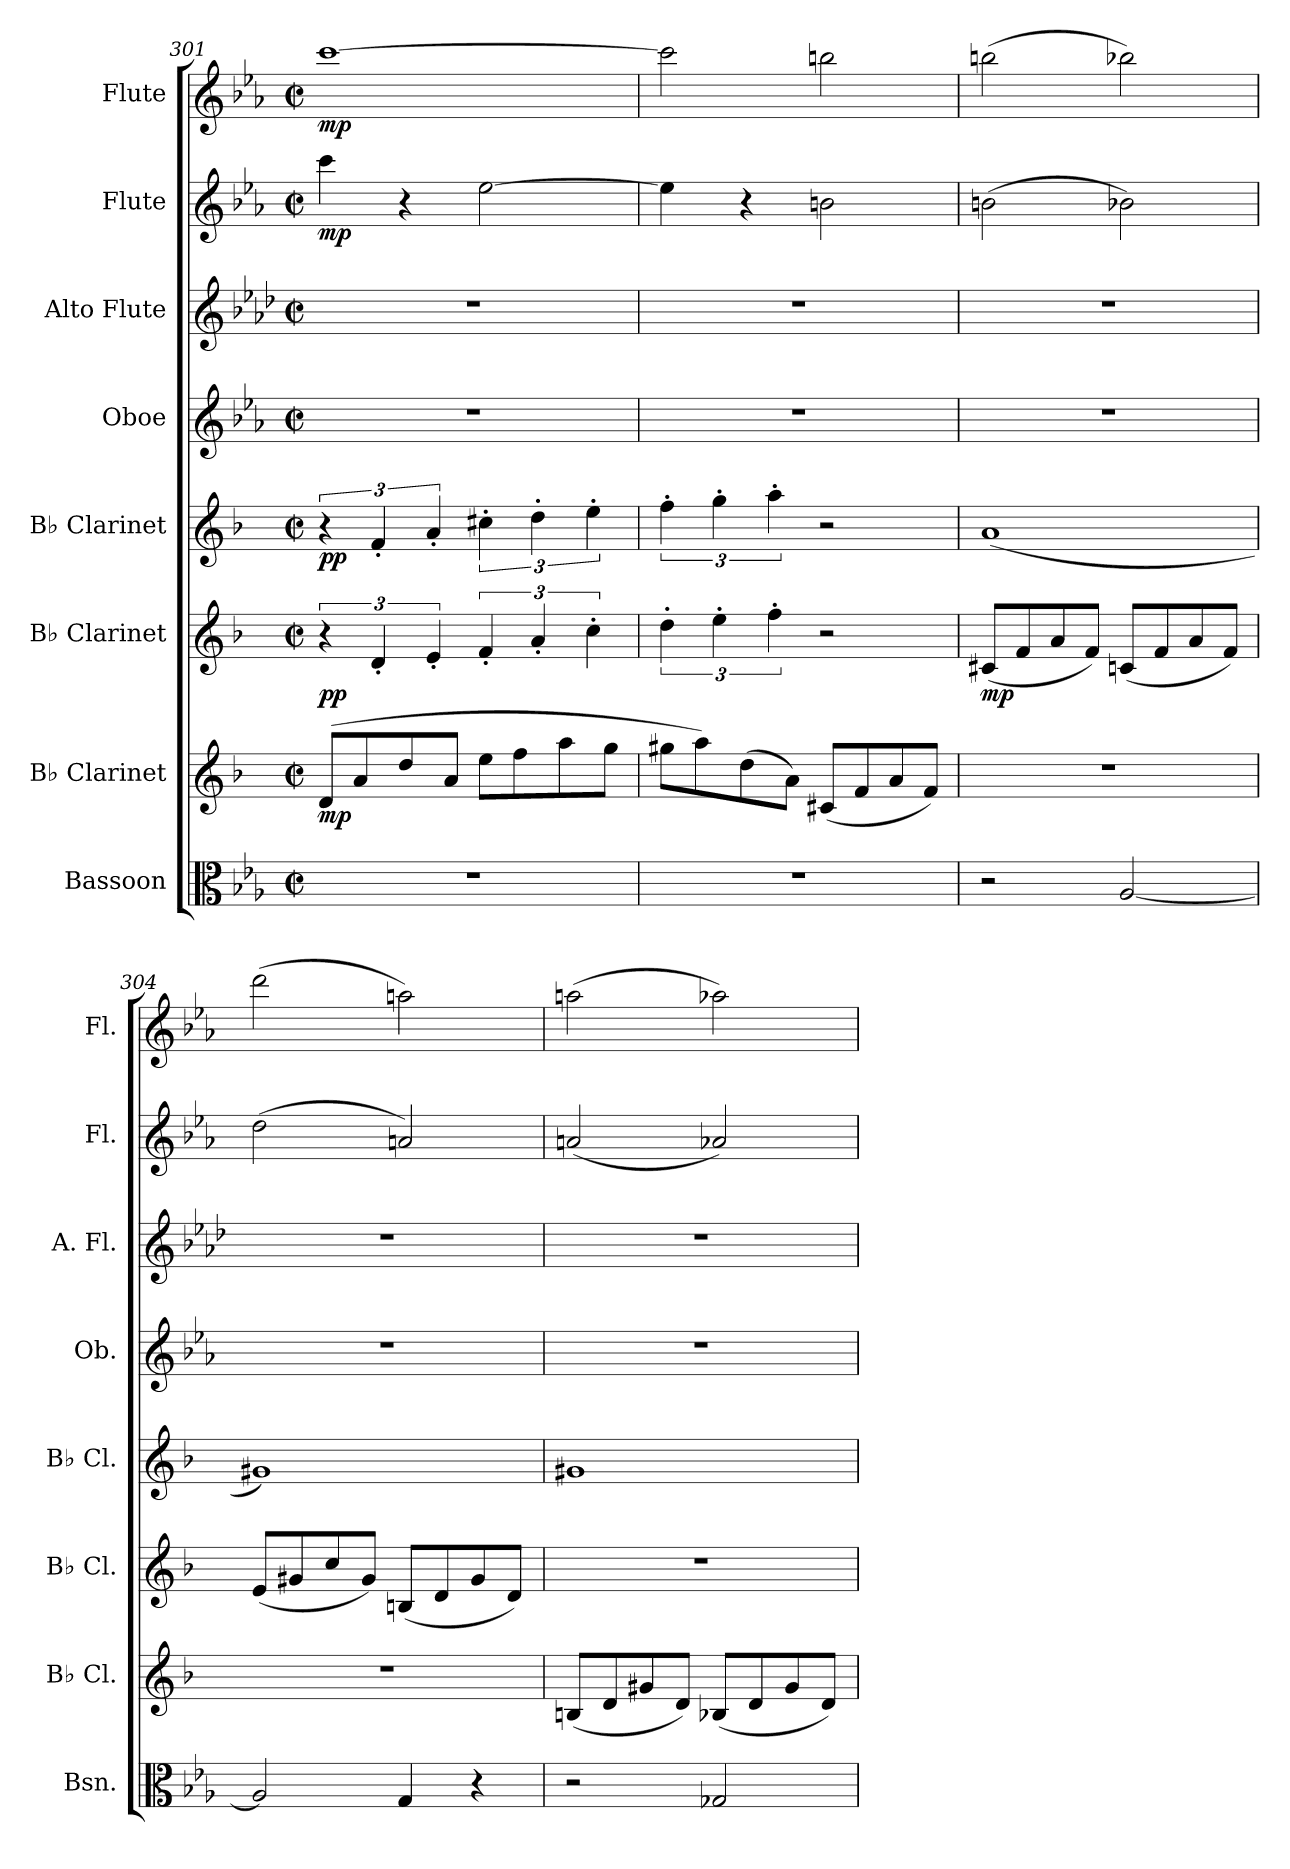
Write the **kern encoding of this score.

**kern	**kern	**dynam	**kern	**dynam	**kern	**dynam	**kern	**kern	**kern	**dynam	**kern	**dynam
*part8	*part7	*part7	*part6	*part6	*part5	*part5	*part4	*part3	*part2	*part2	*part1	*part1
*staff8	*staff7	*staff7	*staff6	*staff6	*staff5	*staff5	*staff4	*staff3	*staff2	*staff2	*staff1	*staff1
*I"Bassoon	*I"B♭ Clarinet	*	*I"B♭ Clarinet	*	*I"B♭ Clarinet	*	*I"Oboe	*I"Alto Flute	*I"Flute	*	*I"Flute	*
*I'Bsn.	*I'B♭ Cl.	*	*I'B♭ Cl.	*	*I'B♭ Cl.	*	*I'Ob.	*I'A. Fl.	*I'Fl.	*	*I'Fl.	*
*clefC3	*clefG2	*	*clefG2	*	*clefG2	*	*clefG2	*clefG2	*clefG2	*	*clefG2	*
*	*ITrd1c2	*	*ITrd1c2	*	*ITrd1c2	*	*	*ITrd3c5	*	*	*	*
*k[b-e-a-]	*k[b-e-a-]	*	*k[b-e-a-]	*	*k[b-e-a-]	*	*k[b-e-a-]	*k[b-e-a-]	*k[b-e-a-]	*	*k[b-e-a-]	*
*M2/2	*M2/2	*	*M2/2	*	*M2/2	*	*M2/2	*M2/2	*M2/2	*	*M2/2	*
*met(c|)	*met(c|)	*	*met(c|)	*	*met(c|)	*	*met(c|)	*met(c|)	*met(c|)	*	*met(c|)	*
*MM130	*MM130	*	*MM130	*	*MM130	*	*MM130	*MM130	*MM130	*	*MM130	*
=301	=301	=301	=301	=301	=301	=301	=301	=301	=301	=301	=301	=301
!	!	!LO:DY:b	!	!LO:DY:b	!	!LO:DY:b	!	!	!	!LO:DY:b	!	!LO:DY:b
1r	(>8c/L	mp	6r	pp	6r	pp	1r	1r	4ccc\	mp	[1ccc	mp
.	8g/	.	.	.	.	.	.	.	.	.	.	.
.	.	.	6c'/	.	6e-'/	.	.	.	.	.	.	.
.	8cc/	.	.	.	.	.	.	.	4r	.	.	.
.	.	.	6d'/	.	6g'/	.	.	.	.	.	.	.
.	8g/J	.	.	.	.	.	.	.	.	.	.	.
.	8dd\L	.	6e-'/	.	6bn'\	.	.	.	[2ee-\	.	.	.
.	8ee-\	.	.	.	.	.	.	.	.	.	.	.
.	.	.	6g'/	.	6cc'\	.	.	.	.	.	.	.
.	8gg\	.	.	.	.	.	.	.	.	.	.	.
.	.	.	6b-'\	.	6dd'\	.	.	.	.	.	.	.
.	8ff\J	.	.	.	.	.	.	.	.	.	.	.
!!LO:LB:g=z
=302	=302	=302	=302	=302	=302	=302	=302	=302	=302	=302	=302	=302
1r	8ff#X\L	.	6cc'\	.	6ee-'\	.	1r	1r	4ee-\]	.	2ccc\]	.
.	8gg\)	.	.	.	.	.	.	.	.	.	.	.
.	.	.	6dd'\	.	6ff'\	.	.	.	.	.	.	.
.	(>8cc\	.	.	.	.	.	.	.	4r	.	.	.
.	.	.	6ee-'\	.	6gg'\	.	.	.	.	.	.	.
.	8g\J)	.	.	.	.	.	.	.	.	.	.	.
.	(<8Bn/L	.	2r	.	2r	.	.	.	2bn\	.	2bbn\	.
.	8e-/	.	.	.	.	.	.	.	.	.	.	.
.	8g/	.	.	.	.	.	.	.	.	.	.	.
.	8e-/J)	.	.	.	.	.	.	.	.	.	.	.
=303	=303	=303	=303	=303	=303	=303	=303	=303	=303	=303	=303	=303
!	!	!	!	!LO:DY:b	!	!	!	!	!	!	!	!
2r	1r	.	(<8Bn/L	mp	(<1g	.	1r	1r	(>2bn\	.	(>2bbn\	.
.	.	.	8e-/	.	.	.	.	.	.	.	.	.
.	.	.	8g/	.	.	.	.	.	.	.	.	.
.	.	.	8e-/J)	.	.	.	.	.	.	.	.	.
[2A-/	.	.	(<8B-X/L	.	.	.	.	.	2b-X\)	.	2bb-X\)	.
.	.	.	8e-/	.	.	.	.	.	.	.	.	.
.	.	.	8g/	.	.	.	.	.	.	.	.	.
.	.	.	8e-/J)	.	.	.	.	.	.	.	.	.
=304	=304	=304	=304	=304	=304	=304	=304	=304	=304	=304	=304	=304
2A-/]	1r	.	(<8d/L	.	1f#X)	.	1r	1r	(>2dd\	.	(>2ddd\	.
.	.	.	8f#X/	.	.	.	.	.	.	.	.	.
.	.	.	8b-/	.	.	.	.	.	.	.	.	.
.	.	.	8f#/J)	.	.	.	.	.	.	.	.	.
4G/	.	.	(<8An/L	.	.	.	.	.	2an/)	.	2aan\)	.
.	.	.	8c/	.	.	.	.	.	.	.	.	.
4r	.	.	8f#/	.	.	.	.	.	.	.	.	.
.	.	.	8c/J)	.	.	.	.	.	.	.	.	.
=305	=305	=305	=305	=305	=305	=305	=305	=305	=305	=305	=305	=305
2r	(<8An/L	.	1r	.	1f#X	.	1r	1r	(<2an/	.	(>2aan\	.
.	8c/	.	.	.	.	.	.	.	.	.	.	.
.	8f#X/	.	.	.	.	.	.	.	.	.	.	.
.	8c/J)	.	.	.	.	.	.	.	.	.	.	.
2G-X/	(<8A-X/L	.	.	.	.	.	.	.	2a-X/)	.	2aa-X\)	.
.	8c/	.	.	.	.	.	.	.	.	.	.	.
.	8f#/	.	.	.	.	.	.	.	.	.	.	.
.	8c/J)	.	.	.	.	.	.	.	.	.	.	.
=	=	=	=	=	=	=	=	=	=	=	=	=
*-	*-	*-	*-	*-	*-	*-	*-	*-	*-	*-	*-	*-
